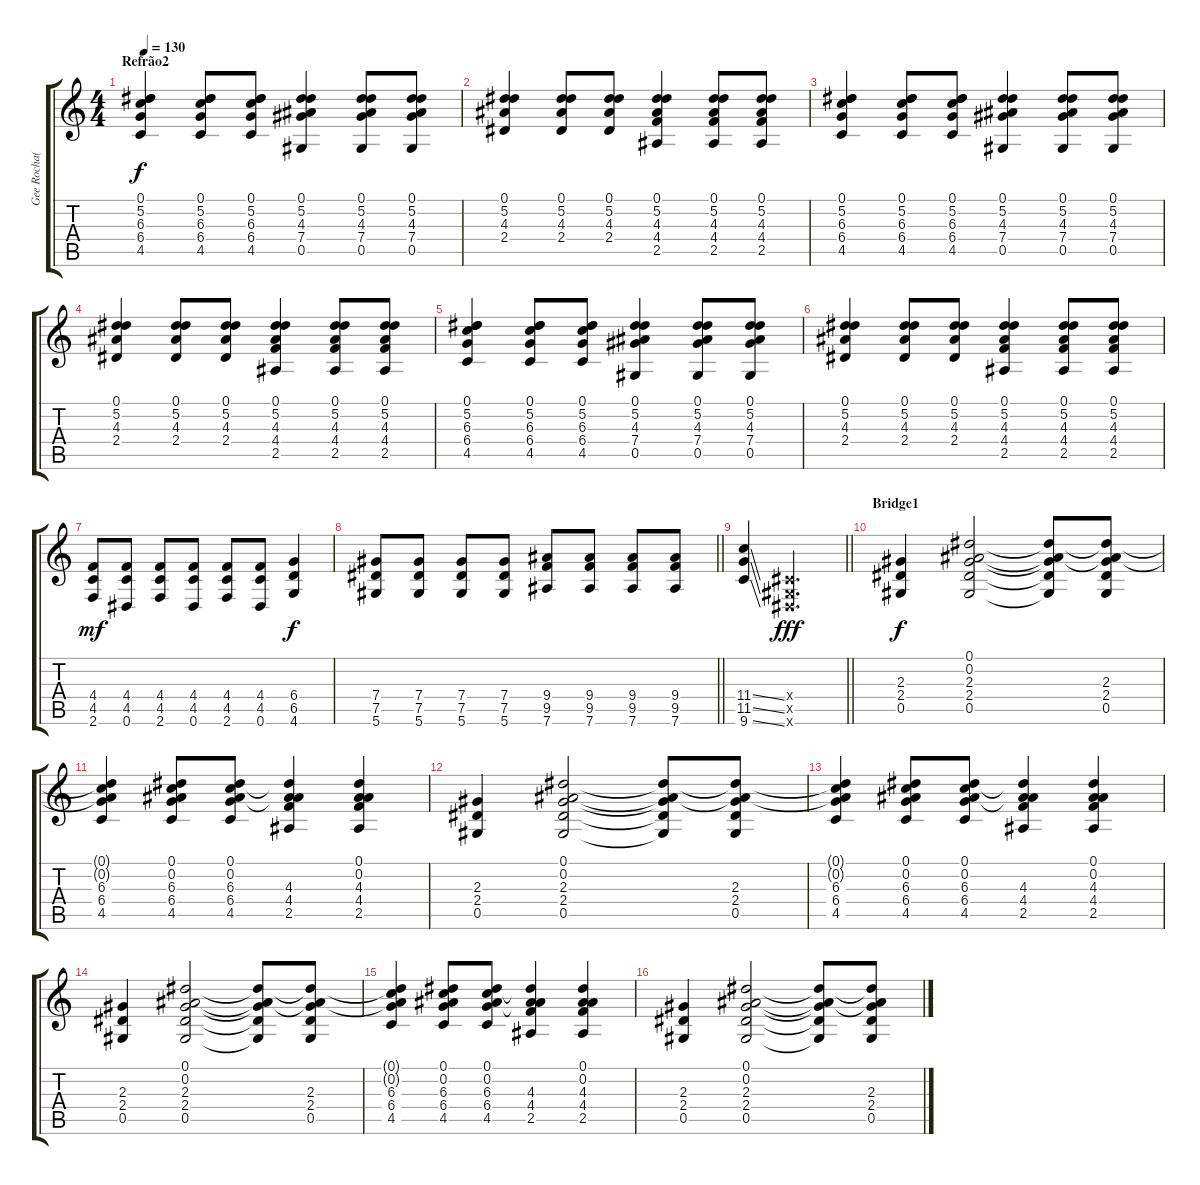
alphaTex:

\track ("Gee Rocha(Guitarra)" "Gee Rocha(") {instrument distortionguitar}
\staff {score tabs}
\tuning (Eb4 Bb3 Gb3 Db3 Ab2 Eb2) {hide}
\ts (4 4)
\section ("" "Refrão2")
\tempo 130
\clef g2
\ks c
(0.1 5.2 6.3 6.4 4.5).4{dy f} (0.1 5.2 6.3 6.4 4.5).8 (0.1 5.2 6.3 6.4 4.5).8 (0.1 5.2 4.3 7.4 0.5).4 (0.1 5.2 4.3 7.4 0.5).8 (0.1 5.2 4.3 7.4 0.5).8 |
(0.1 5.2 4.3 2.4).4 (0.1 5.2 4.3 2.4).8 (0.1 5.2 4.3 2.4).8 (0.1 5.2 4.3 4.4 2.5).4 (0.1 5.2 4.3 4.4 2.5).8 (0.1 5.2 4.3 4.4 2.5).8 |
(0.1 5.2 6.3 6.4 4.5).4 (0.1 5.2 6.3 6.4 4.5).8 (0.1 5.2 6.3 6.4 4.5).8 (0.1 5.2 4.3 7.4 0.5).4 (0.1 5.2 4.3 7.4 0.5).8 (0.1 5.2 4.3 7.4 0.5).8 |
(0.1 5.2 4.3 2.4).4 (0.1 5.2 4.3 2.4).8 (0.1 5.2 4.3 2.4).8 (0.1 5.2 4.3 4.4 2.5).4 (0.1 5.2 4.3 4.4 2.5).8 (0.1 5.2 4.3 4.4 2.5).8 |
(0.1 5.2 6.3 6.4 4.5).4 (0.1 5.2 6.3 6.4 4.5).8 (0.1 5.2 6.3 6.4 4.5).8 (0.1 5.2 4.3 7.4 0.5).4 (0.1 5.2 4.3 7.4 0.5).8 (0.1 5.2 4.3 7.4 0.5).8 |
(0.1 5.2 4.3 2.4).4 (0.1 5.2 4.3 2.4).8 (0.1 5.2 4.3 2.4).8 (0.1 5.2 4.3 4.4 2.5).4 (0.1 5.2 4.3 4.4 2.5).8 (0.1 5.2 4.3 4.4 2.5).8 |
(4.4 4.5 2.6).8{dy mf} (4.4 4.5 0.6).8 (4.4 4.5 2.6).8 (4.4 4.5 0.6).8 (4.4 4.5 2.6).8 (4.4 4.5 0.6).8 (6.4 6.5 4.6).4{dy f} |
\barLineRight lightlight
(7.4 7.5 5.6).8 (7.4 7.5 5.6).8 (7.4 7.5 5.6).8 (7.4 7.5 5.6).8 (9.4 9.5 7.6).8 (9.4 9.5 7.6).8 (9.4 9.5 7.6).8 (9.4 9.5 7.6).8 |
\barLineRight lightlight
(11.4{ss} 11.5{ss} 9.6{ss}).4 (0.4{x} 0.5{x} 0.6{x}).2{d dy fff} |
\section ("" "Bridge1")
(2.3 2.4 0.5).4{dy f} (0.1 0.2 2.3 2.4 0.5).2 (0.1{t} 0.2{t} 2.3{t} 2.4{t} 0.5{t}).8 (0.1{t} 0.2{t} 2.3 2.4 0.5).8 |
(0.1{t} 0.2{t} 6.3 6.4 4.5).4 (0.1 0.2 6.3 6.4 4.5).8 (0.1 0.2 6.3 6.4 4.5).8 (0.1{t} 0.2{t} 4.3 4.4 2.5).4 (0.1 0.2 4.3 4.4 2.5).4 |
(2.3 2.4 0.5).4 (0.1 0.2 2.3 2.4 0.5).2 (0.1{t} 0.2{t} 2.3{t} 2.4{t} 0.5{t}).8 (0.1{t} 0.2{t} 2.3 2.4 0.5).8 |
(0.1{t} 0.2{t} 6.3 6.4 4.5).4 (0.1 0.2 6.3 6.4 4.5).8 (0.1 0.2 6.3 6.4 4.5).8 (0.1{t} 0.2{t} 4.3 4.4 2.5).4 (0.1 0.2 4.3 4.4 2.5).4 |
(2.3 2.4 0.5).4 (0.1 0.2 2.3 2.4 0.5).2 (0.1{t} 0.2{t} 2.3{t} 2.4{t} 0.5{t}).8 (0.1{t} 0.2{t} 2.3 2.4 0.5).8 |
(0.1{t} 0.2{t} 6.3 6.4 4.5).4 (0.1 0.2 6.3 6.4 4.5).8 (0.1 0.2 6.3 6.4 4.5).8 (0.1{t} 0.2{t} 4.3 4.4 2.5).4 (0.1 0.2 4.3 4.4 2.5).4 |
(2.3 2.4 0.5).4 (0.1 0.2 2.3 2.4 0.5).2 (0.1{t} 0.2{t} 2.3{t} 2.4{t} 0.5{t}).8 (0.1{t} 0.2{t} 2.3 2.4 0.5).8
